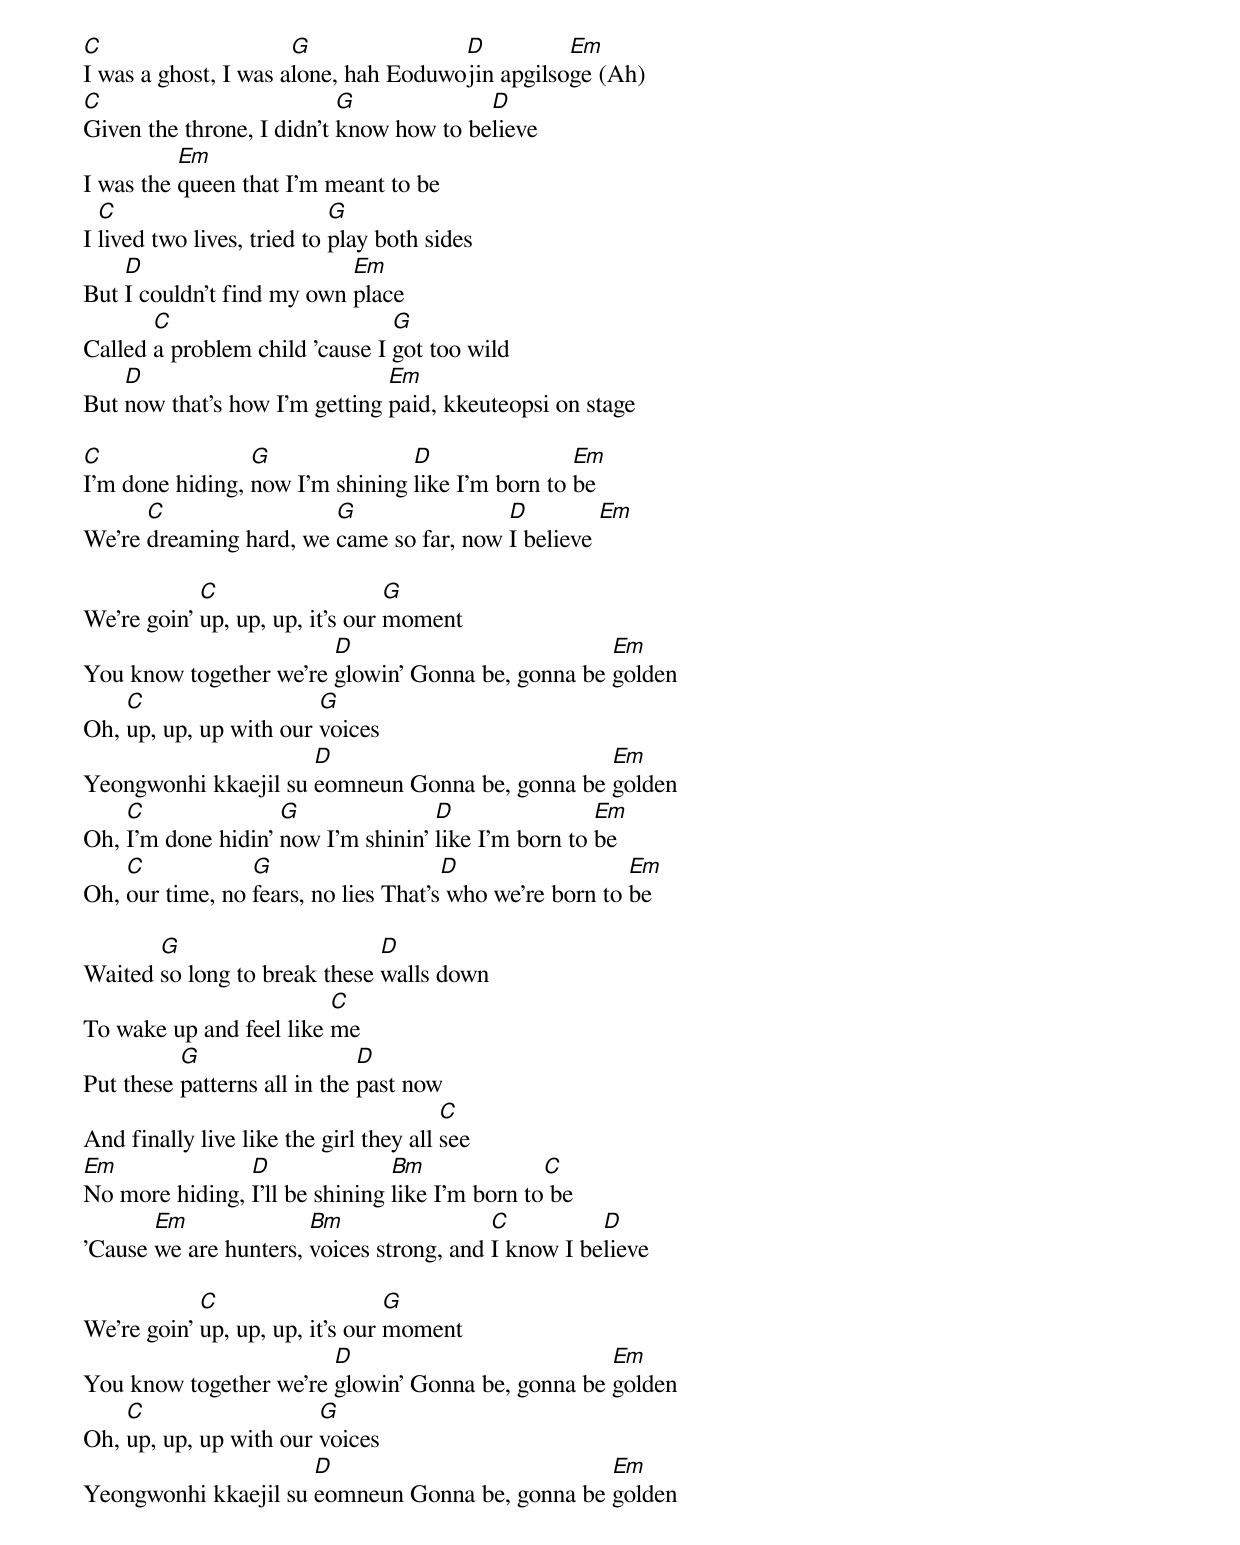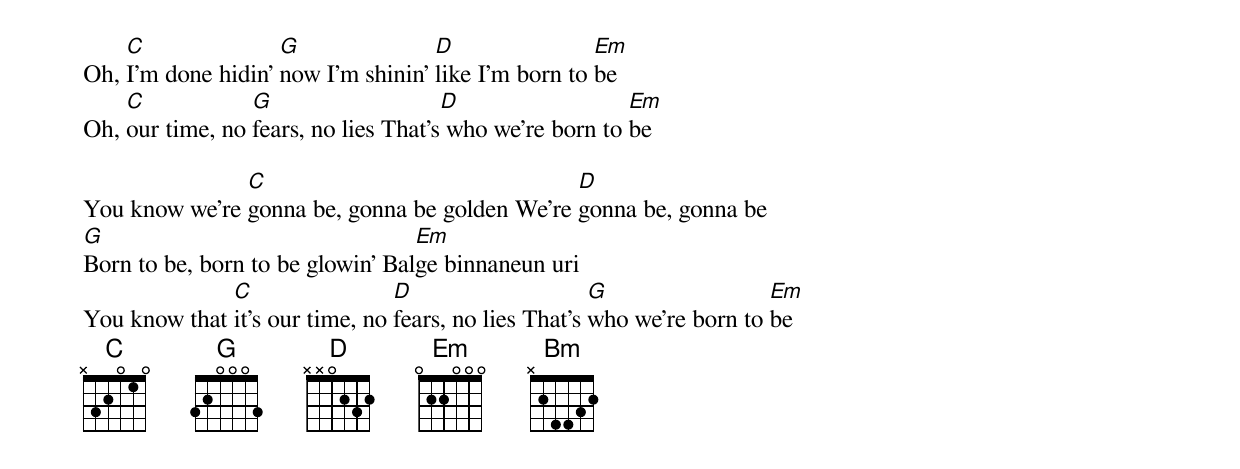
[C]I was a ghost, I was a[G]lone, hah Eoduwo[D]jin apgilso[Em]ge (Ah)
[C]Given the throne, I didn't [G]know how to be[D]lieve
I was the [Em]queen that I'm meant to be
I [C]lived two lives, tried to [G]play both sides
But [D]I couldn't find my own [Em]place
Called [C]a problem child 'cause I [G]got too wild
But [D]now that's how I'm getting [Em]paid, kkeuteopsi on stage

[C]I'm done hiding, [G]now I'm shining [D]like I'm born to [Em]be
We're [C]dreaming hard, we [G]came so far, now [D]I believe [Em]

We're goin' [C]up, up, up, it's our [G]moment
You know together we're [D]glowin' Gonna be, gonna be [Em]golden
Oh, [C]up, up, up with our [G]voices
Yeongwonhi kkaejil su [D]eomneun Gonna be, gonna be [Em]golden
Oh, [C]I'm done hidin' [G]now I'm shinin' [D]like I'm born to [Em]be
Oh, [C]our time, no [G]fears, no lies That's[D] who we're born to [Em]be

Waited [G]so long to break these [D]walls down
To wake up and feel like [C]me
Put these [G]patterns all in the [D]past now
And finally live like the girl they all [C]see
[Em]No more hiding, [D]I'll be shining [Bm]like I'm born to[C] be
'Cause [Em]we are hunters, [Bm]voices strong, and [C]I know I be[D]lieve

We're goin' [C]up, up, up, it's our [G]moment
You know together we're [D]glowin' Gonna be, gonna be [Em]golden
Oh, [C]up, up, up with our [G]voices
Yeongwonhi kkaejil su [D]eomneun Gonna be, gonna be [Em]golden
Oh, [C]I'm done hidin' [G]now I'm shinin' [D]like I'm born to [Em]be
Oh, [C]our time, no [G]fears, no lies That's[D] who we're born to [Em]be

You know we're [C]gonna be, gonna be golden We're [D]gonna be, gonna be
[G]Born to be, born to be glowin' Bal[Em]ge binnaneun uri
You know that [C]it's our time, no [D]fears, no lies That's [G]who we're born to [Em]be
